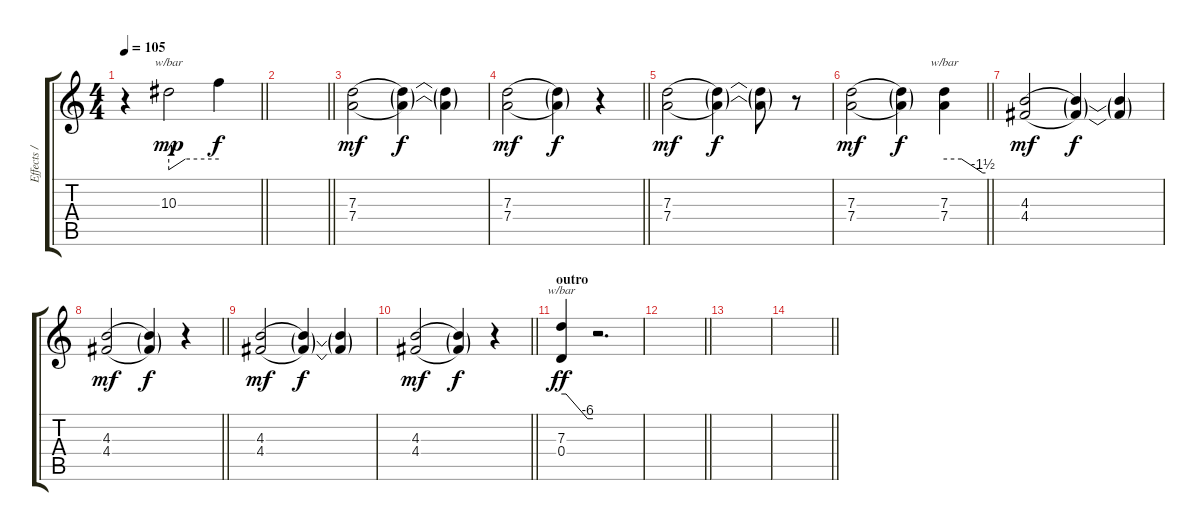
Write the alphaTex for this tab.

\track ("Effects / Guitar Dub" "Effects / ") {instrument distortionguitar}
\staff {score tabs}
\tuning (E4 B3 G3 D3 A2 E2) {hide}
\ts (4 4)
\tempo 105
\clef g2
\barLineRight lightlight
\ks c
r.4{dy f} 10.3.2{tbe (custom default 0 -4 20 0 60 0) dy mp} 10.3{t}.4{dy f} |
\section ("" "")
\barLineRight lightlight
|
(7.3{be (hold 0 0 60 0)} 7.4{be (hold 0 0 60 0)}).2{dy mf instrument pad7halo} (7.3{t} 7.4{t}).4{dy f} (7.3{t} 7.4{t}).4 |
\barLineRight lightlight
(7.3{be (hold 0 0 60 0)} 7.4{be (hold 0 0 60 0)}).2{dy mf} (7.3{t} 7.4{t}).4{dy f} r.4 |
(7.3{be (hold 0 0 60 0)} 7.4{be (hold 0 0 60 0)}).2{dy mf} (7.3{t} 7.4{t}).4{dy f} (7.3{t} 7.4{t}).8 r.8 |
\barLineRight lightlight
(7.3{be (hold 0 0 60 0)} 7.4{be (hold 0 0 60 0)}).2{dy mf} (7.3{t} 7.4{t}).4{dy f} (7.3 7.4).4{tbe (custom default 0 0 25 0 56 -6 60 -6)} |
\section ("" "")
(4.3{be (hold 0 0 60 0)} 4.4{be (hold 0 0 60 0)}).2{dy mf} (4.3{t} 4.4{t}).4{dy f} (4.3{t} 4.4{t}).4 |
\barLineRight lightlight
(4.3{be (hold 0 0 60 0)} 4.4{be (hold 0 0 60 0)}).2{dy mf} (4.3{t} 4.4{t}).4{dy f} r.4 |
(4.3{be (hold 0 0 60 0)} 4.4{be (hold 0 0 60 0)}).2{dy mf} (4.3{t} 4.4{t}).4{dy f} (4.3{t} 4.4{t}).4 |
\barLineRight lightlight
(4.3{be (hold 0 0 60 0)} 4.4{be (hold 0 0 60 0)}).2{dy mf} (4.3{t} 4.4{t}).4{dy f} r.4 |
\section ("" "outro")
(7.3 0.4).4{tbe (custom default 0 0 9 0 50 -24 60 -24) dy ff instrument lead8bassandlead} r.2{d} |
\barLineRight lightlight
|
|
\barLineRight lightlight
